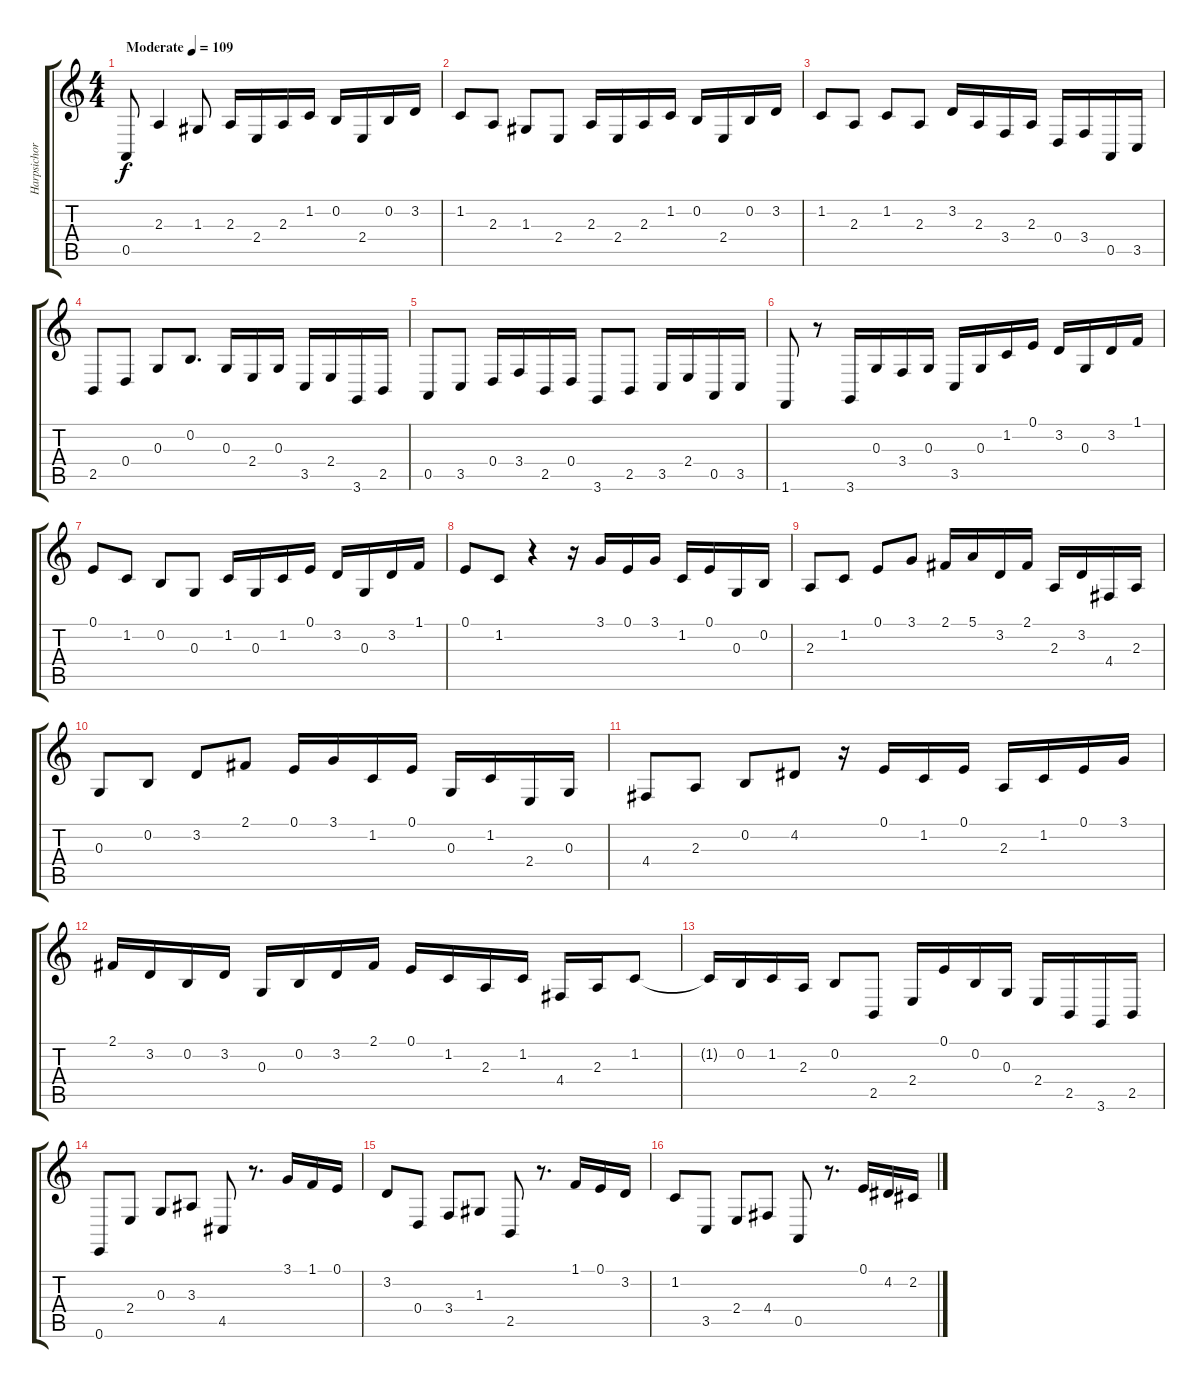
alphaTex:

\track ("Harpsichord" "Harpsichor") {instrument harpsichord}
\staff {score tabs}
\tuning (E4 B3 G3 D3 A2 E2) {hide}
\ts (4 4)
\tempo (109 "Moderate")
\clef g2
\ks c
0.5.8{dy f instrument harpsichord} 2.3.4 1.3.8 2.3.16 2.4.16 2.3.16 1.2.16 0.2.16 2.4.16 0.2.16 3.2.16 |
1.2.8 2.3.8 1.3.8 2.4.8 2.3.16 2.4.16 2.3.16 1.2.16 0.2.16 2.4.16 0.2.16 3.2.16 |
1.2.8 2.3.8 1.2.8 2.3.8 3.2.16 2.3.16 3.4.16 2.3.16 0.4.16 3.4.16 0.5.16 3.5.16 |
2.5.8 0.4.8 0.3.8 0.2.8{d} 0.3.16 2.4.16 0.3.16 3.5.16 2.4.16 3.6.16 2.5.16 |
0.5.8 3.5.8 0.4.16 3.4.16 2.5.16 0.4.16 3.6.8 2.5.8 3.5.16 2.4.16 0.5.16 3.5.16 |
1.6.8 r.8 3.6.16 0.3.16 3.4.16 0.3.16 3.5.16 0.3.16 1.2.16 0.1.16 3.2.16 0.3.16 3.2.16 1.1.16 |
0.1.8 1.2.8 0.2.8 0.3.8 1.2.16 0.3.16 1.2.16 0.1.16 3.2.16 0.3.16 3.2.16 1.1.16 |
0.1.8 1.2.8 r.4 r.16 3.1.16 0.1.16 3.1.16 1.2.16 0.1.16 0.3.16 0.2.16 |
2.3.8 1.2.8 0.1.8 3.1.8 2.1.16 5.1.16 3.2.16 2.1.16 2.3.16 3.2.16 4.4.16 2.3.16 |
0.3.8 0.2.8 3.2.8 2.1.8 0.1.16 3.1.16 1.2.16 0.1.16 0.3.16 1.2.16 2.4.16 0.3.16 |
4.4.8 2.3.8 0.2.8 4.2.8 r.16 0.1.16 1.2.16 0.1.16 2.3.16 1.2.16 0.1.16 3.1.16 |
2.1.16 3.2.16 0.2.16 3.2.16 0.3.16 0.2.16 3.2.16 2.1.16 0.1.16 1.2.16 2.3.16 1.2.16 4.4.16 2.3.16 1.2.8 |
1.2{t}.16 0.2.16 1.2.16 2.3.16 0.2.8 2.5.8 2.4.16 0.1.16 0.2.16 0.3.16 2.4.16 2.5.16 3.6.16 2.5.16 |
0.6.8 2.4.8 0.3.8 3.3.8 4.5.8 r.8{d} 3.1.16 1.1.16 0.1.16 |
3.2.8 0.4.8 3.4.8 1.3.8 2.5.8 r.8{d} 1.1.16 0.1.16 3.2.16 |
1.2.8 3.5.8 2.4.8 4.4.8 0.5.8 r.8{d} 0.1.16 4.2.16 2.2.16
